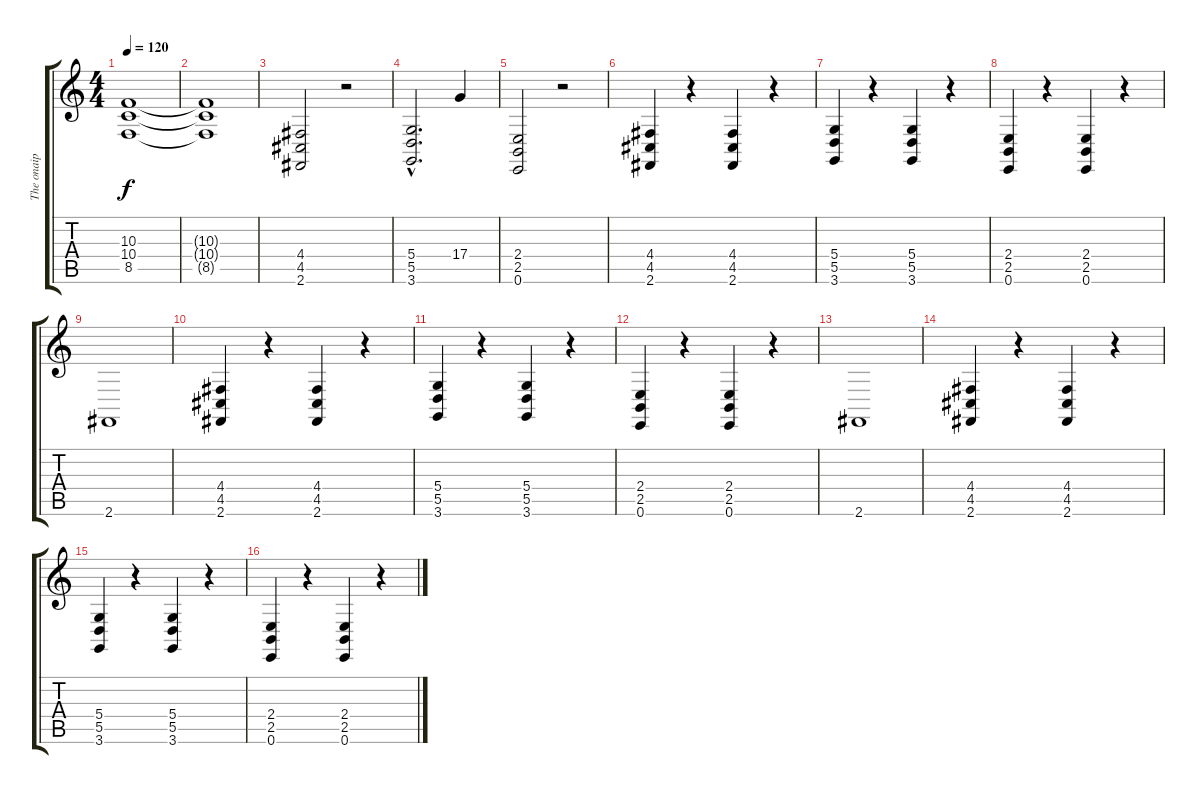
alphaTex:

\track ("The onaip" "The onaip") {instrument drawbarorgan}
\staff {score tabs}
\tuning (E4 B3 G3 D3 A2 E2) {hide}
\ts (4 4)
\tempo 120
\clef g2
\ks c
(10.3 10.4 8.5).1{dy f} |
(10.3{t} 10.4{t} 8.5{t}).1 |
(4.4 4.5 2.6).2{instrument lead2sawtooth} r.2 |
(5.4{hac} 5.5{hac} 3.6{hac}).2{d} 17.4.4 |
(2.4 2.5 0.6).2 r.2 |
(4.4 4.5 2.6).4 r.4 (4.4 4.5 2.6).4 r.4 |
(5.4 5.5 3.6).4 r.4 (5.4 5.5 3.6).4 r.4 |
(2.4 2.5 0.6).4 r.4 (2.4 2.5 0.6).4 r.4 |
2.6.1 |
(4.4 4.5 2.6).4 r.4 (4.4 4.5 2.6).4 r.4 |
(5.4 5.5 3.6).4 r.4 (5.4 5.5 3.6).4 r.4 |
(2.4 2.5 0.6).4 r.4 (2.4 2.5 0.6).4 r.4 |
2.6.1 |
(4.4 4.5 2.6).4 r.4 (4.4 4.5 2.6).4 r.4 |
(5.4 5.5 3.6).4 r.4 (5.4 5.5 3.6).4 r.4 |
(2.4 2.5 0.6).4 r.4 (2.4 2.5 0.6).4 r.4
